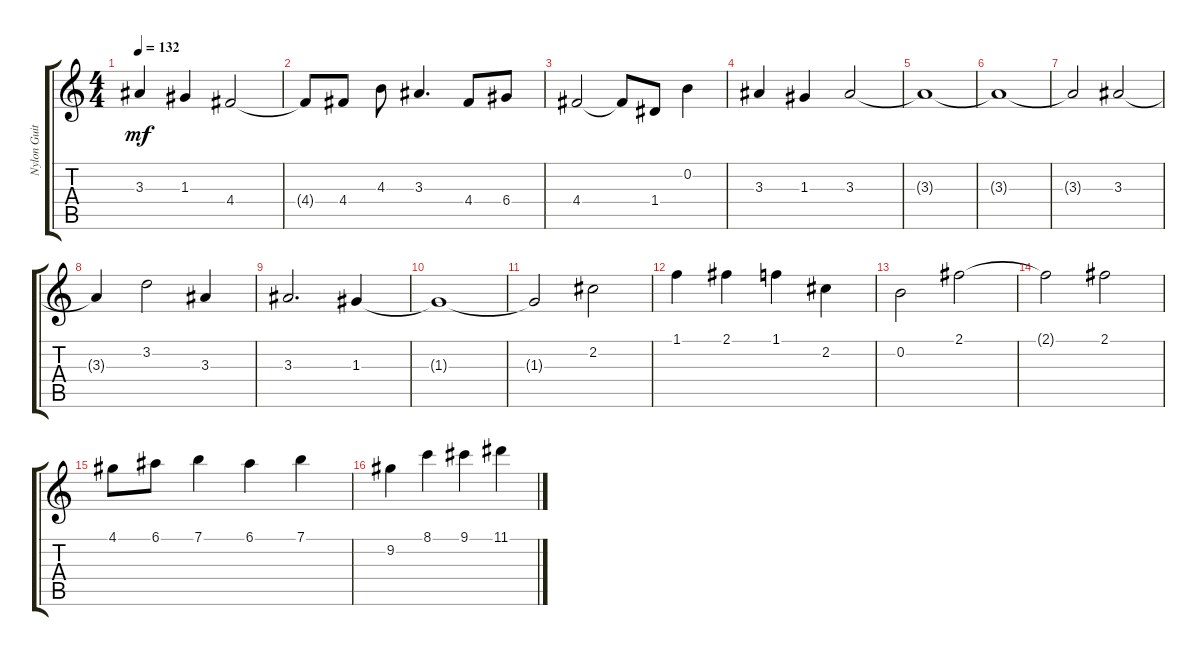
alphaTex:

\track ("Nylon Guitar" "Nylon Guit") {instrument acousticguitarnylon}
\staff {score tabs}
\tuning (E4 B3 G3 D3 A2 E2) {hide}
\ts (4 4)
\tempo 132
\clef g2
\ks c
3.3.4{dy mf} 1.3.4 4.4.2 |
4.4{t}.8 4.4.8 4.3.8 3.3.4{d} 4.4.8 6.4.8 |
4.4.2 4.4{t}.8 1.4.8 0.2.4 |
3.3.4 1.3.4 3.3.2 |
3.3{t}.1 |
3.3{t}.1 |
3.3{t}.2 3.3.2 |
3.3{t}.4 3.2.2 3.3.4 |
3.3.2{d} 1.3.4 |
1.3{t}.1 |
1.3{t}.2 2.2.2 |
1.1.4 2.1.4 1.1.4 2.2.4 |
0.2.2 2.1.2 |
2.1{t}.2 2.1.2 |
4.1.8 6.1.8 7.1.4 6.1.4 7.1.4 |
9.2.4 8.1.4 9.1.4 11.1.4
